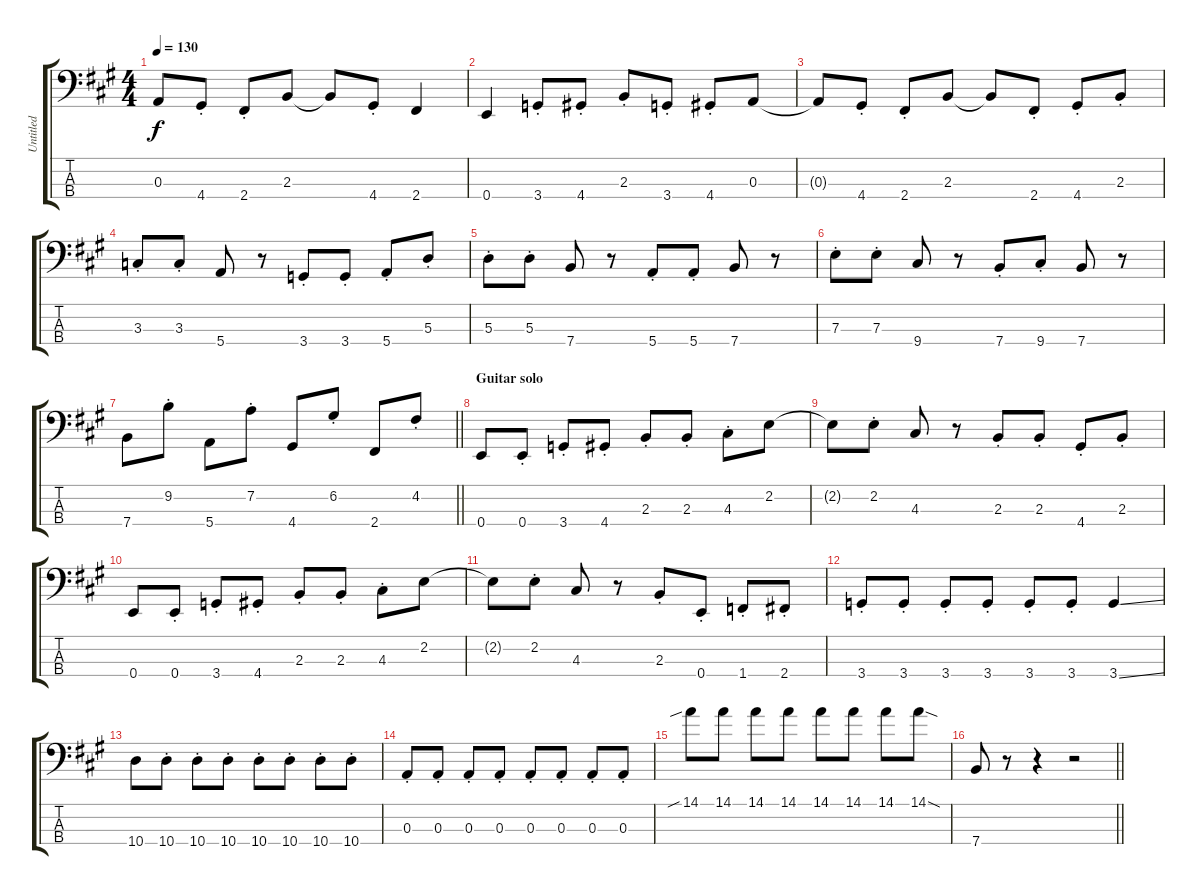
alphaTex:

\track ("Untitled" "Untitled") {instrument electricbasspick}
\staff {score tabs}
\tuning (G2 D2 A1 E1) {hide}
\ts (4 4)
\tempo 130
\clef f4
\ks a
0.3{t}.8{dy f} 4.4{st}.8 2.4{st}.8 2.3.8 2.3{t}.8 4.4{st}.8 2.4.4 |
0.4.4 3.4{st}.8 4.4{st}.8 2.3{st}.8 3.4{st}.8 4.4{st}.8 0.3.8 |
0.3{t}.8 4.4{st}.8 2.4{st}.8 2.3.8 2.3{t}.8 2.4{st}.8 4.4{st}.8 2.3{st}.8 |
3.3{st}.8 3.3{st}.8 5.4.8 r.8 3.4{st}.8 3.4{st}.8 5.4{st}.8 5.3{st}.8 |
5.3{st}.8 5.3{st}.8 7.4.8 r.8 5.4{st}.8 5.4{st}.8 7.4.8 r.8 |
7.3{st}.8 7.3{st}.8 9.4.8 r.8 7.4{st}.8 9.4{st}.8 7.4.8 r.8 |
\barLineRight lightlight
7.4.8 9.2{st}.8 5.4.8 7.2{st}.8 4.4.8 6.2{st}.8 2.4.8 4.2{st}.8 |
\section ("" "Guitar solo")
0.4.8 0.4{st}.8 3.4{st}.8 4.4{st}.8 2.3{st}.8 2.3{st}.8 4.3{st}.8 2.2.8 |
2.2{t}.8 2.2{st}.8 4.3.8 r.8 2.3{st}.8 2.3{st}.8 4.4{st}.8 2.3{st}.8 |
0.4.8 0.4{st}.8 3.4{st}.8 4.4{st}.8 2.3{st}.8 2.3{st}.8 4.3{st}.8 2.2.8 |
2.2{t}.8 2.2{st}.8 4.3.8 r.8 2.3{st}.8 0.4{st}.8 1.4{st}.8 2.4{st}.8 |
3.4{st}.8 3.4{st}.8 3.4{st}.8 3.4{st}.8 3.4{st}.8 3.4{st}.8 3.4{ss}.4 |
10.4.8 10.4{st}.8 10.4{st}.8 10.4{st}.8 10.4{st}.8 10.4{st}.8 10.4{st}.8 10.4{st}.8 |
0.3{st}.8 0.3{st}.8 0.3{st}.8 0.3{st}.8 0.3{st}.8 0.3{st}.8 0.3{st}.8 0.3{st}.8 |
14.1{sib}.8 14.1.8 14.1.8 14.1.8 14.1.8 14.1.8 14.1.8 14.1{sod}.8 |
\barLineRight lightlight
7.4.8 r.8 r.4 r.2
